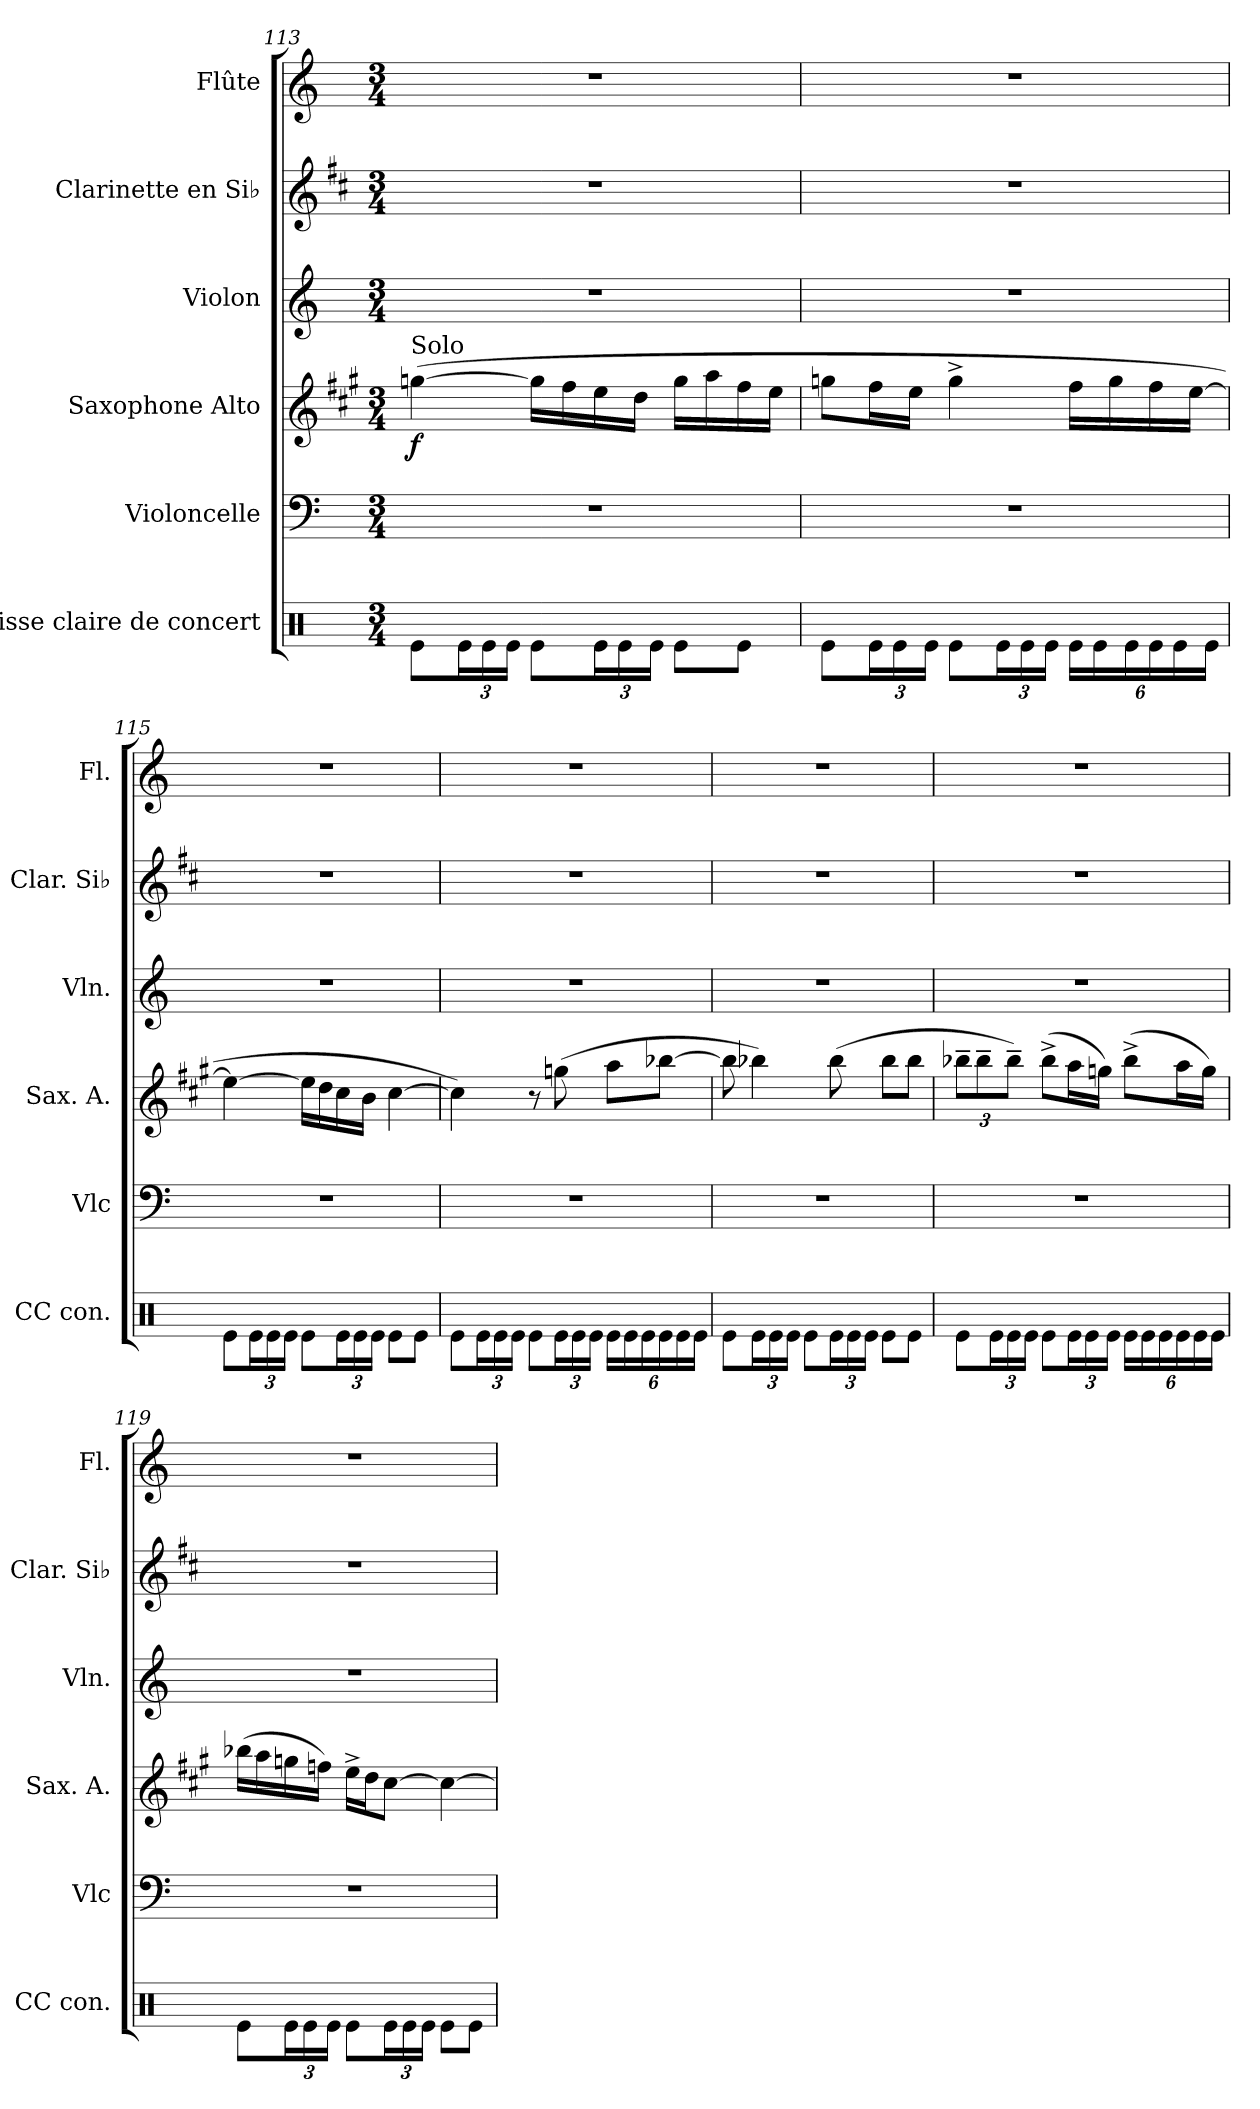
**kern	**kern	**kern	**dynam	**kern	**kern	**kern
*part6	*part5	*part4	*part4	*part3	*part2	*part1
*staff6	*staff5	*staff4	*staff4	*staff3	*staff2	*staff1
*I"Caisse claire de concert	*I"Violoncelle	*I"Saxophone Alto	*	*I"Violon	*I"Clarinette en Si♭	*I"Flûte
*I'CC con.	*I'Vlc	*I'Sax. A.	*	*I'Vln.	*I'Clar. Si♭	*I'Fl.
*clefX	*clefF4	*clefG2	*	*clefG2	*clefG2	*clefG2
*	*	*ITrd5c9	*	*	*ITrd1c2	*
*k[]	*k[]	*k[]	*	*k[]	*k[]	*k[]
*M3/4	*M3/4	*M3/4	*	*M3/4	*M3/4	*M3/4
=113	=113	=113	=113	=113	=113	=113
!	!	!LO:TX:a:t=Solo	!	!	!	!
!	!	!	!LO:DY:b	!	!	!
8Re\L	2.r	(>[4b-X\	f	2.r	2.r	2.r
*Xbrackettup	*	*	*	*	*	*
24Re\L	.	.	.	.	.	.
24Re\	.	.	.	.	.	.
24Re\JJ	.	.	.	.	.	.
8Re\L	.	16b-\LL]	.	.	.	.
.	.	16a\	.	.	.	.
24Re\L	.	16g\	.	.	.	.
24Re\	.	.	.	.	.	.
.	.	16f\JJ	.	.	.	.
24Re\JJ	.	.	.	.	.	.
8Re\L	.	16b-\LL	.	.	.	.
.	.	16cc\	.	.	.	.
8Re\J	.	16a\	.	.	.	.
.	.	16g\JJ	.	.	.	.
!!LO:PB:g=z
=114	=114	=114	=114	=114	=114	=114
8Re\L	2.r	8b-X\L	.	2.r	2.r	2.r
24Re\L	.	16a\L	.	.	.	.
24Re\	.	.	.	.	.	.
.	.	16g\JJ	.	.	.	.
24Re\JJ	.	.	.	.	.	.
8Re\L	.	4b-^\	.	.	.	.
24Re\L	.	.	.	.	.	.
24Re\	.	.	.	.	.	.
24Re\JJ	.	.	.	.	.	.
24Re\LL	.	16a\LL	.	.	.	.
24Re\	.	.	.	.	.	.
.	.	16b-\	.	.	.	.
24Re\	.	.	.	.	.	.
24Re\	.	16a\	.	.	.	.
24Re\	.	.	.	.	.	.
.	.	[16g\JJ	.	.	.	.
24Re\JJ	.	.	.	.	.	.
=115	=115	=115	=115	=115	=115	=115
8Re\L	2.r	4g\_	.	2.r	2.r	2.r
24Re\L	.	.	.	.	.	.
24Re\	.	.	.	.	.	.
24Re\JJ	.	.	.	.	.	.
8Re\L	.	16g\LL]	.	.	.	.
.	.	16f\	.	.	.	.
24Re\L	.	16e\	.	.	.	.
24Re\	.	.	.	.	.	.
.	.	16d\JJ	.	.	.	.
24Re\JJ	.	.	.	.	.	.
8Re\L	.	[4e\	.	.	.	.
8Re\J	.	.	.	.	.	.
=116	=116	=116	=116	=116	=116	=116
8Re\L	2.r	4e\])	.	2.r	2.r	2.r
24Re\L	.	.	.	.	.	.
24Re\	.	.	.	.	.	.
24Re\JJ	.	.	.	.	.	.
8Re\L	.	8r	.	.	.	.
24Re\L	.	(>8b-X\	.	.	.	.
24Re\	.	.	.	.	.	.
24Re\JJ	.	.	.	.	.	.
24Re\LL	.	8cc\L	.	.	.	.
24Re\	.	.	.	.	.	.
24Re\	.	.	.	.	.	.
24Re\	.	[8dd-X\J	.	.	.	.
24Re\	.	.	.	.	.	.
24Re\JJ	.	.	.	.	.	.
!!LO:LB:g=z
=117	=117	=117	=117	=117	=117	=117
8Re\L	2.r	8dd-\]	.	2.r	2.r	2.r
24Re\L	.	4dd-X\)	.	.	.	.
24Re\	.	.	.	.	.	.
24Re\JJ	.	.	.	.	.	.
8Re\L	.	.	.	.	.	.
24Re\L	.	(>8dd-\	.	.	.	.
24Re\	.	.	.	.	.	.
24Re\JJ	.	.	.	.	.	.
8Re\L	.	8dd-\L	.	.	.	.
8Re\J	.	8dd-\J	.	.	.	.
=118	=118	=118	=118	=118	=118	=118
*	*	*Xbrackettup	*	*	*	*
8Re\L	2.r	12dd-X~\L	.	2.r	2.r	2.r
.	.	12dd-~\	.	.	.	.
24Re\L	.	.	.	.	.	.
24Re\	.	12dd-~\J)	.	.	.	.
24Re\JJ	.	.	.	.	.	.
8Re\L	.	(>8dd-^\L	.	.	.	.
24Re\L	.	16cc\L	.	.	.	.
24Re\	.	.	.	.	.	.
.	.	16b-X\JJ)	.	.	.	.
24Re\JJ	.	.	.	.	.	.
24Re\LL	.	(>8dd-^\L	.	.	.	.
24Re\	.	.	.	.	.	.
24Re\	.	.	.	.	.	.
24Re\	.	16cc\L	.	.	.	.
24Re\	.	.	.	.	.	.
.	.	16b-\JJ)	.	.	.	.
24Re\JJ	.	.	.	.	.	.
=119	=119	=119	=119	=119	=119	=119
8Re\L	2.r	(>16dd-X\LL	.	2.r	2.r	2.r
.	.	16cc\	.	.	.	.
24Re\L	.	16b-X\	.	.	.	.
24Re\	.	.	.	.	.	.
.	.	16a-X\JJ)	.	.	.	.
24Re\JJ	.	.	.	.	.	.
8Re\L	.	16g^\LL	.	.	.	.
.	.	16f\J	.	.	.	.
24Re\L	.	[8e\J	.	.	.	.
24Re\	.	.	.	.	.	.
24Re\JJ	.	.	.	.	.	.
8Re\L	.	4e\_	.	.	.	.
8Re\J	.	.	.	.	.	.
=	=	=	=	=	=	=
*-	*-	*-	*-	*-	*-	*-
